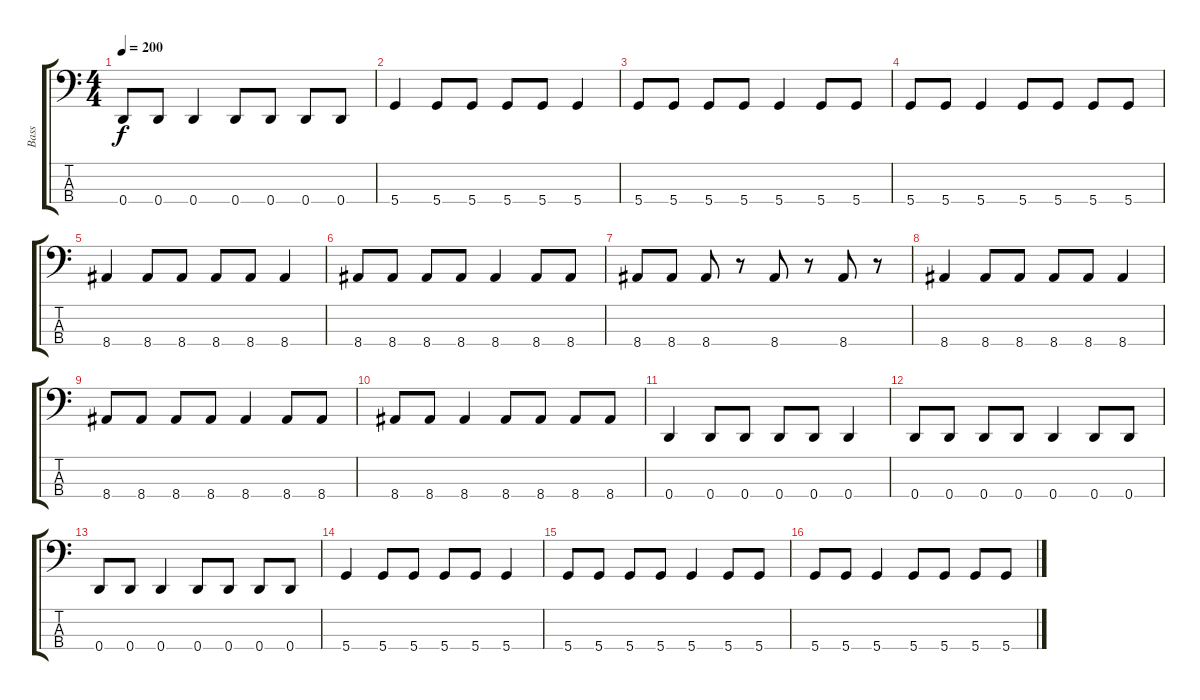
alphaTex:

\track ("Bass" "Bass") {instrument electricbasspick}
\staff {score tabs}
\tuning (G2 D2 A1 D1) {hide}
\ts (4 4)
\tempo 200
\clef f4
\ks c
0.4.8{dy f} 0.4.8 0.4.4 0.4.8 0.4.8 0.4.8 0.4.8 |
5.4.4 5.4.8 5.4.8 5.4.8 5.4.8 5.4.4 |
5.4.8 5.4.8 5.4.8 5.4.8 5.4.4 5.4.8 5.4.8 |
5.4.8 5.4.8 5.4.4 5.4.8 5.4.8 5.4.8 5.4.8 |
8.4.4 8.4.8 8.4.8 8.4.8 8.4.8 8.4.4 |
8.4.8 8.4.8 8.4.8 8.4.8 8.4.4 8.4.8 8.4.8 |
8.4.8 8.4.8 8.4.8 r.8 8.4.8 r.8 8.4.8 r.8 |
8.4.4 8.4.8 8.4.8 8.4.8 8.4.8 8.4.4 |
8.4.8 8.4.8 8.4.8 8.4.8 8.4.4 8.4.8 8.4.8 |
8.4.8 8.4.8 8.4.4 8.4.8 8.4.8 8.4.8 8.4.8 |
0.4.4 0.4.8 0.4.8 0.4.8 0.4.8 0.4.4 |
0.4.8 0.4.8 0.4.8 0.4.8 0.4.4 0.4.8 0.4.8 |
0.4.8 0.4.8 0.4.4 0.4.8 0.4.8 0.4.8 0.4.8 |
5.4.4 5.4.8 5.4.8 5.4.8 5.4.8 5.4.4 |
5.4.8 5.4.8 5.4.8 5.4.8 5.4.4 5.4.8 5.4.8 |
5.4.8 5.4.8 5.4.4 5.4.8 5.4.8 5.4.8 5.4.8
